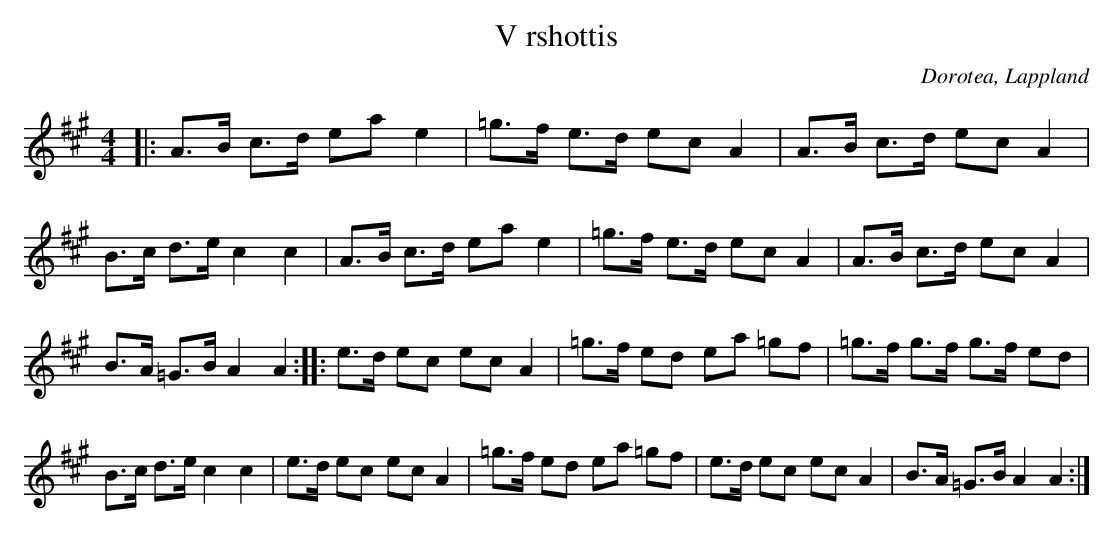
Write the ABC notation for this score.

X:1
T:V rshottis
O:Dorotea, Lappland
M:4/4
L:1/16
K:A
|: A3B c3d e2a2 e4 | =g3f e3d e2c2 A4 | A3B c3d e2c2 A4 |B3c d3e c4 c4  | A3B c3d e2a2 e4 | =g3f e3d e2c2 A4 | A3B c3d e2c2 A4 |B3A =G3B A4 A4:||:  e3d e2c2  e2c2 A4 | =g3f e2d2 e2a2 =g2f2 | =g3f g3f g3f e2d2 |B3c d3e c4 c4  |e3d e2c2 e2c2 A4 | =g3f e2d2 e2a2 =g2f2 |e3d e2c2 e2c2 A4 |B3A =G3B A4 A4 :|
